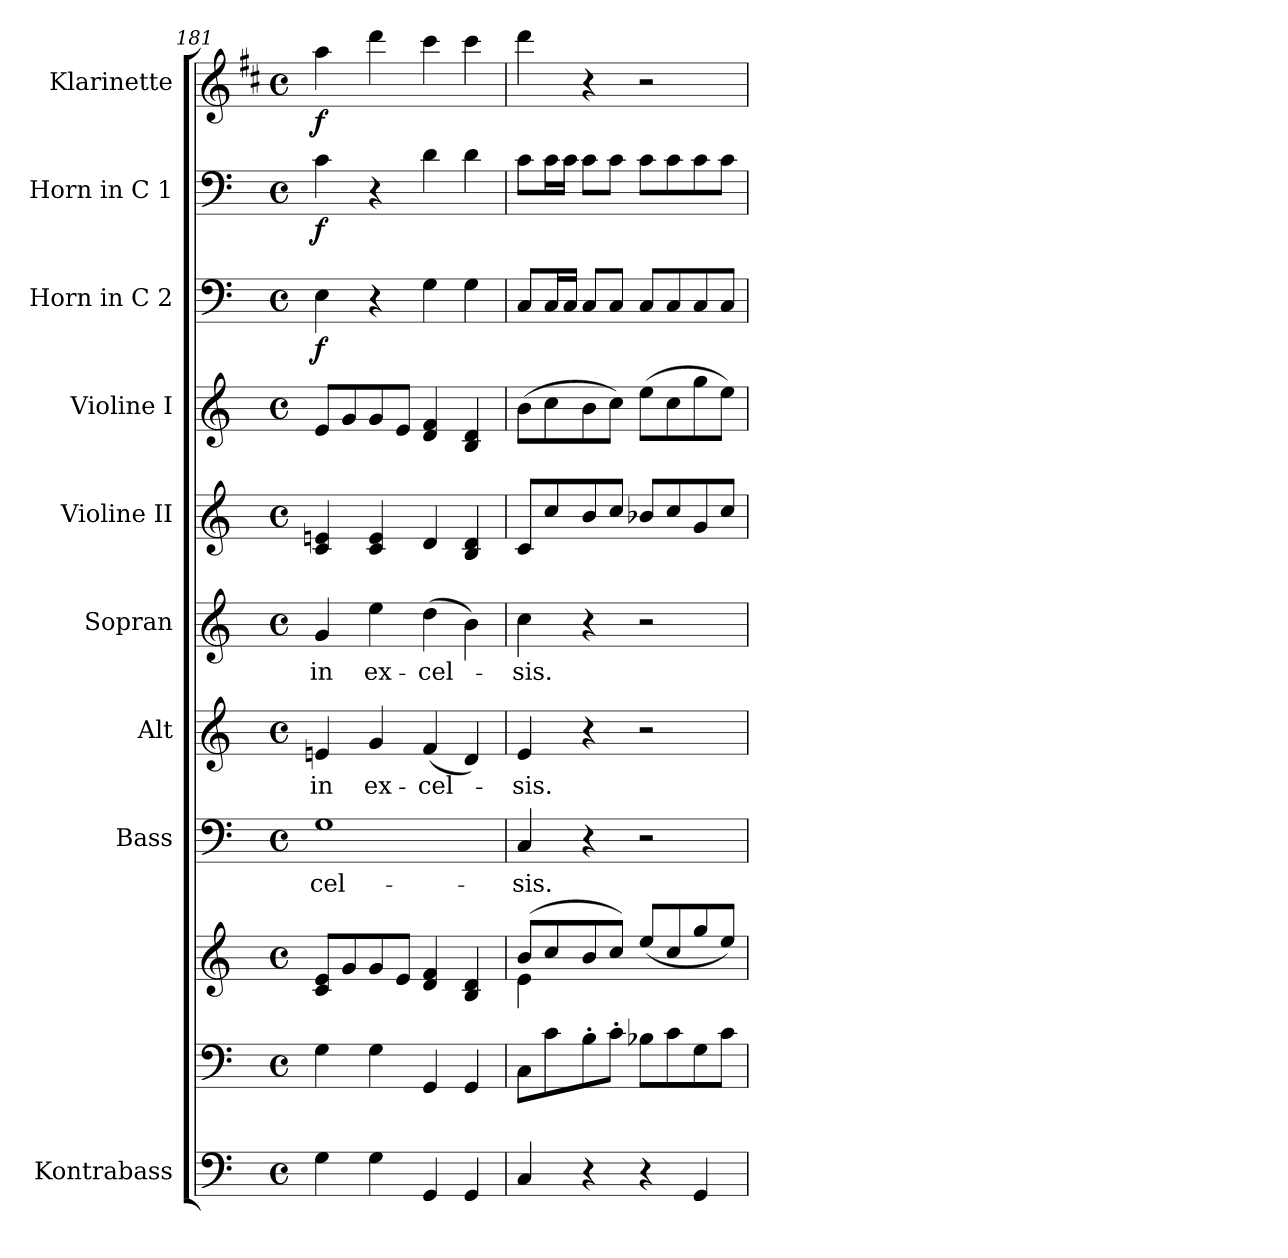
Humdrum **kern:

**kern	**kern	**kern	**kern	**text	**kern	**text	**kern	**text	**kern	**kern	**kern	**dynam	**kern	**dynam	**kern	**dynam
*part10	*part9	*part9	*part8	*part8	*part7	*part7	*part6	*part6	*part5	*part4	*part3	*part3	*part2	*part2	*part1	*part1
*staff11	*staff10	*staff9	*staff8	*staff8	*staff7	*staff7	*staff6	*staff6	*staff5	*staff4	*staff3	*staff3	*staff2	*staff2	*staff1	*staff1
*I"Kontrabass	*	*	*I"Bass	*	*I"Alt	*	*I"Sopran	*	*I"Violine II	*I"Violine I	*I"Horn in C 2	*	*I"Horn in C 1	*	*I"Klarinette	*
*I'Kb.	*	*	*I'B.	*	*I'A.	*	*I'S.	*	*I'Vl. II	*I'Vl. I	*I'Horn 2	*	*I'Horn 1	*	*I'Kl.	*
*clefF4	*clefF4	*clefG2	*clefF4	*	*clefG2	*	*clefG2	*	*clefG2	*clefG2	*clefF4	*	*clefF4	*	*clefG2	*
*ITrd7c12	*	*	*	*	*	*	*	*	*	*	*	*	*	*	*ITrd1c2	*
*k[]	*k[]	*k[]	*k[]	*	*k[]	*	*k[]	*	*k[]	*k[]	*k[]	*	*k[]	*	*k[]	*
*C:	*C:	*C:	*C:	*	*C:	*	*C:	*	*C:	*C:	*C:	*	*C:	*	*C:	*
*M4/4	*M4/4	*M4/4	*M4/4	*	*M4/4	*	*M4/4	*	*M4/4	*M4/4	*M4/4	*	*M4/4	*	*M4/4	*
*met(c)	*met(c)	*met(c)	*met(c)	*	*met(c)	*	*met(c)	*	*met(c)	*met(c)	*met(c)	*	*met(c)	*	*met(c)	*
=181	=181	=181	=181	=181	=181	=181	=181	=181	=181	=181	=181	=181	=181	=181	=181	=181
!	!	!	!	!LO:LY:b	!	!LO:LY:b	!	!LO:LY:b	!	!	!	!LO:DY:b	!	!LO:DY:b	!	!LO:DY:b
4GG\	4G\	8c/ 8e/L	1G	-cel-	4en/	in	4g/	in	4c/ 4en/	8e/L	4E\	f	4c\	f	4gg\	f
.	.	8g/	.	.	.	.	.	.	.	8g/	.	.	.	.	.	.
!	!	!	!	!	!	!LO:LY:b	!	!LO:LY:b	!	!	!	!	!	!	!	!
4GG\	4G\	8g/	.	.	4g/	ex-	4ee\	ex-	4c/ 4e/	8g/	4r	.	4r	.	4ccc\	.
.	.	8e/J	.	.	.	.	.	.	.	8e/J	.	.	.	.	.	.
!	!	!	!	!	!	!LO:LY:b	!	!LO:LY:b	!	!	!	!	!	!	!	!
4GGG/	4GG/	4d/ 4f/	.	.	(<4f/	-cel-	(>4dd\	-cel-	4d/	4d/ 4f/	4G\	.	4d\	.	4bb\	.
4GGG/	4GG/	4B/ 4d/	.	.	4d/)	.	4b\)	.	4B/ 4d/	4B/ 4d/	4G\	.	4d\	.	4bb\	.
=182	=182	=182	=182	=182	=182	=182	=182	=182	=182	=182	=182	=182	=182	=182	=182	=182
*	*	*^	*	*	*	*	*	*	*	*	*	*	*	*	*	*
!	!	!	!	!	!LO:LY:b	!	!LO:LY:b	!	!LO:LY:b	!	!	!	!	!	!	!	!
4CC/	8C\L	(>8b/L	4e\	4C/	-sis.	4e/	-sis.	4cc\	-sis.	8c/L	(>8b\L	8C/L	.	8c\L	.	4ccc\	.
.	8c\	8cc/	.	.	.	.	.	.	.	8cc/	8cc\	16C/L	.	16c\L	.	.	.
.	.	.	.	.	.	.	.	.	.	.	.	16C/JJ	.	16c\JJ	.	.	.
4r	8B'>\	8b/	2.ryy	4r	.	4r	.	4r	.	8b/	8b\	8C/L	.	8c\L	.	4r	.
.	8c'>\J	8cc/J)	.	.	.	.	.	.	.	8cc/J	8cc\J)	8C/J	.	8c\J	.	.	.
4r	8B-X\L	(<8ee/L	.	2r	.	2r	.	2r	.	8b-X/L	(>8ee\L	8C/L	.	8c\L	.	2r	.
.	8c\	8cc/	.	.	.	.	.	.	.	8cc/	8cc\	8C/	.	8c\	.	.	.
4GGG/	8G\	8gg/	.	.	.	.	.	.	.	8g/	8gg\	8C/	.	8c\	.	.	.
.	8c\J	8ee/J)	.	.	.	.	.	.	.	8cc/J	8ee\J)	8C/J	.	8c\J	.	.	.
*	*	*v	*v	*	*	*	*	*	*	*	*	*	*	*	*	*	*
=	=	=	=	=	=	=	=	=	=	=	=	=	=	=	=	=
*-	*-	*-	*-	*-	*-	*-	*-	*-	*-	*-	*-	*-	*-	*-	*-	*-
